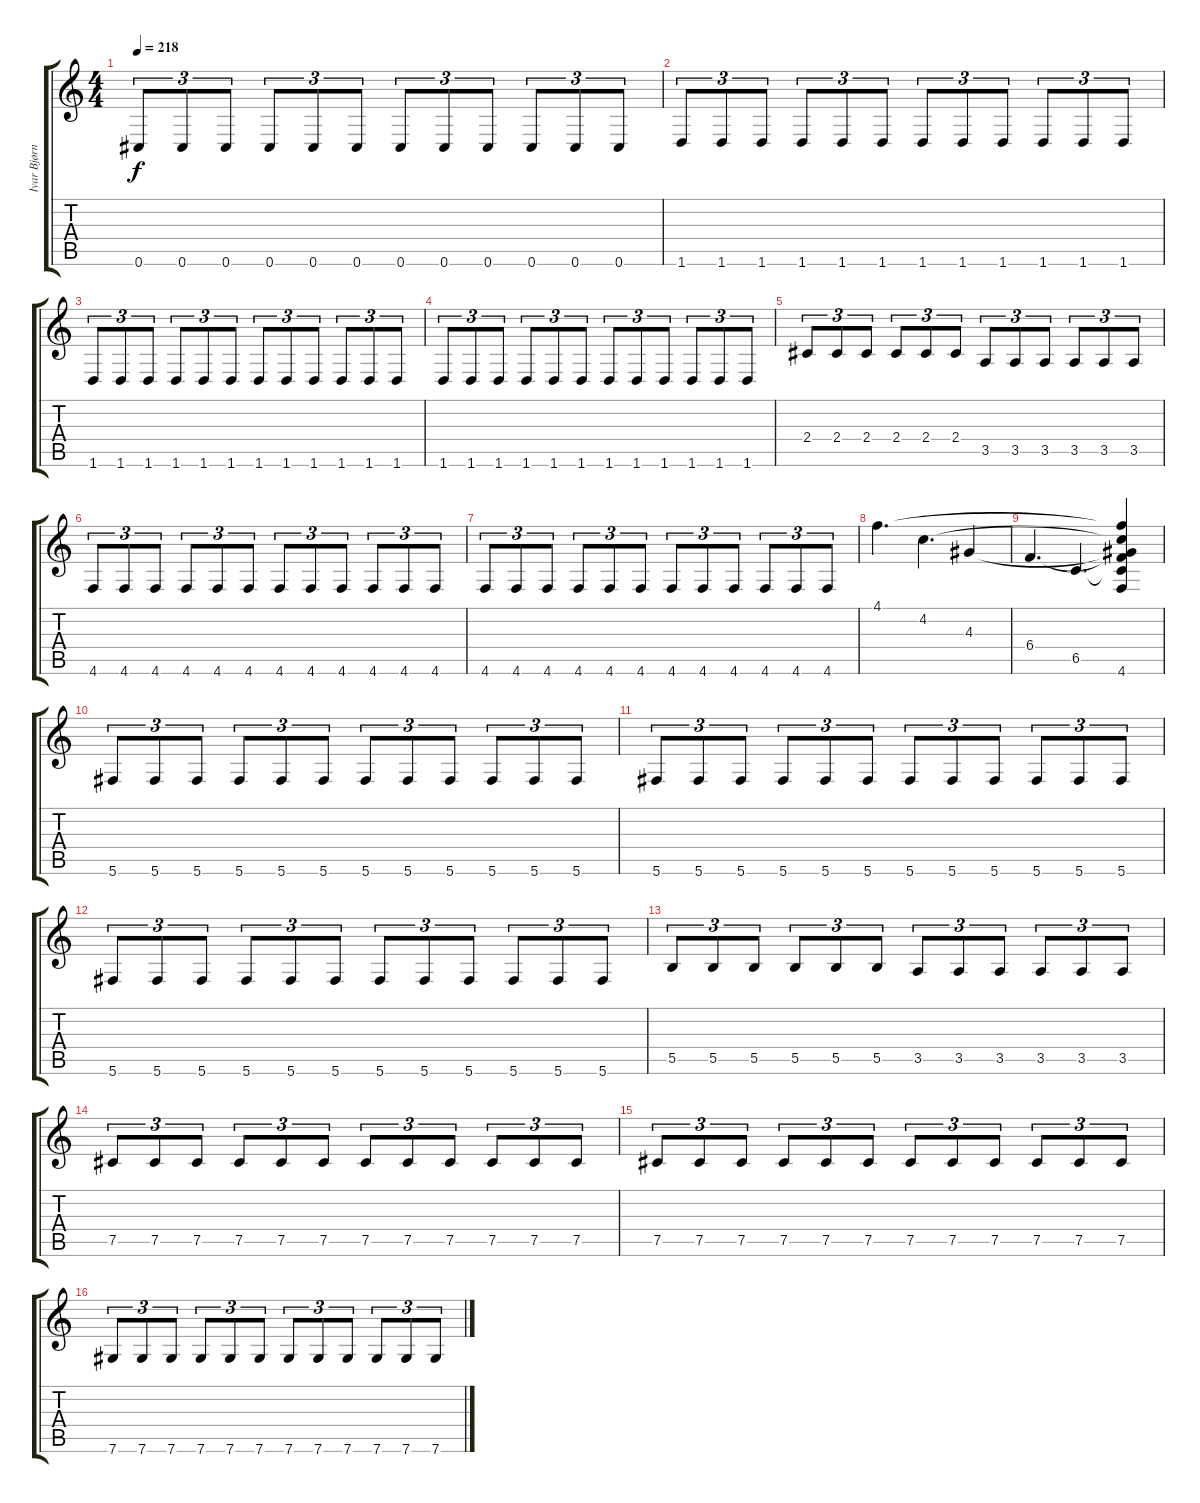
\track ("Ivar Bjørnson" "Ivar Bjørn") {instrument distortionguitar}
\staff {score tabs}
\tuning (Db4 Ab3 E3 B2 Gb2 Db2) {hide}
\ts (4 4)
\tempo 218
\clef g2
\ks c
0.6.8{tu (3 2) dy f} 0.6.8{tu (3 2)} 0.6.8{tu (3 2)} 0.6.8{tu (3 2)} 0.6.8{tu (3 2)} 0.6.8{tu (3 2)} 0.6.8{tu (3 2)} 0.6.8{tu (3 2)} 0.6.8{tu (3 2)} 0.6.8{tu (3 2)} 0.6.8{tu (3 2)} 0.6.8{tu (3 2)} |
1.6.8{tu (3 2)} 1.6.8{tu (3 2)} 1.6.8{tu (3 2)} 1.6.8{tu (3 2)} 1.6.8{tu (3 2)} 1.6.8{tu (3 2)} 1.6.8{tu (3 2)} 1.6.8{tu (3 2)} 1.6.8{tu (3 2)} 1.6.8{tu (3 2)} 1.6.8{tu (3 2)} 1.6.8{tu (3 2)} |
1.6.8{tu (3 2)} 1.6.8{tu (3 2)} 1.6.8{tu (3 2)} 1.6.8{tu (3 2)} 1.6.8{tu (3 2)} 1.6.8{tu (3 2)} 1.6.8{tu (3 2)} 1.6.8{tu (3 2)} 1.6.8{tu (3 2)} 1.6.8{tu (3 2)} 1.6.8{tu (3 2)} 1.6.8{tu (3 2)} |
1.6.8{tu (3 2)} 1.6.8{tu (3 2)} 1.6.8{tu (3 2)} 1.6.8{tu (3 2)} 1.6.8{tu (3 2)} 1.6.8{tu (3 2)} 1.6.8{tu (3 2)} 1.6.8{tu (3 2)} 1.6.8{tu (3 2)} 1.6.8{tu (3 2)} 1.6.8{tu (3 2)} 1.6.8{tu (3 2)} |
2.4.8{tu (3 2)} 2.4.8{tu (3 2)} 2.4.8{tu (3 2)} 2.4.8{tu (3 2)} 2.4.8{tu (3 2)} 2.4.8{tu (3 2)} 3.5.8{tu (3 2)} 3.5.8{tu (3 2)} 3.5.8{tu (3 2)} 3.5.8{tu (3 2)} 3.5.8{tu (3 2)} 3.5.8{tu (3 2)} |
4.6.8{tu (3 2)} 4.6.8{tu (3 2)} 4.6.8{tu (3 2)} 4.6.8{tu (3 2)} 4.6.8{tu (3 2)} 4.6.8{tu (3 2)} 4.6.8{tu (3 2)} 4.6.8{tu (3 2)} 4.6.8{tu (3 2)} 4.6.8{tu (3 2)} 4.6.8{tu (3 2)} 4.6.8{tu (3 2)} |
4.6.8{tu (3 2)} 4.6.8{tu (3 2)} 4.6.8{tu (3 2)} 4.6.8{tu (3 2)} 4.6.8{tu (3 2)} 4.6.8{tu (3 2)} 4.6.8{tu (3 2)} 4.6.8{tu (3 2)} 4.6.8{tu (3 2)} 4.6.8{tu (3 2)} 4.6.8{tu (3 2)} 4.6.8{tu (3 2)} |
4.1.4{d} 4.2.4{d} 4.3.4 |
6.4.4{d} 6.5.4{d} (4.1{t} 4.2{t} 4.3{t} 6.4{t} 6.5{t} 4.6).4 |
5.6.8{tu (3 2)} 5.6.8{tu (3 2)} 5.6.8{tu (3 2)} 5.6.8{tu (3 2)} 5.6.8{tu (3 2)} 5.6.8{tu (3 2)} 5.6.8{tu (3 2)} 5.6.8{tu (3 2)} 5.6.8{tu (3 2)} 5.6.8{tu (3 2)} 5.6.8{tu (3 2)} 5.6.8{tu (3 2)} |
5.6.8{tu (3 2)} 5.6.8{tu (3 2)} 5.6.8{tu (3 2)} 5.6.8{tu (3 2)} 5.6.8{tu (3 2)} 5.6.8{tu (3 2)} 5.6.8{tu (3 2)} 5.6.8{tu (3 2)} 5.6.8{tu (3 2)} 5.6.8{tu (3 2)} 5.6.8{tu (3 2)} 5.6.8{tu (3 2)} |
5.6.8{tu (3 2)} 5.6.8{tu (3 2)} 5.6.8{tu (3 2)} 5.6.8{tu (3 2)} 5.6.8{tu (3 2)} 5.6.8{tu (3 2)} 5.6.8{tu (3 2)} 5.6.8{tu (3 2)} 5.6.8{tu (3 2)} 5.6.8{tu (3 2)} 5.6.8{tu (3 2)} 5.6.8{tu (3 2)} |
5.5.8{tu (3 2)} 5.5.8{tu (3 2)} 5.5.8{tu (3 2)} 5.5.8{tu (3 2)} 5.5.8{tu (3 2)} 5.5.8{tu (3 2)} 3.5.8{tu (3 2)} 3.5.8{tu (3 2)} 3.5.8{tu (3 2)} 3.5.8{tu (3 2)} 3.5.8{tu (3 2)} 3.5.8{tu (3 2)} |
7.5.8{tu (3 2)} 7.5.8{tu (3 2)} 7.5.8{tu (3 2)} 7.5.8{tu (3 2)} 7.5.8{tu (3 2)} 7.5.8{tu (3 2)} 7.5.8{tu (3 2)} 7.5.8{tu (3 2)} 7.5.8{tu (3 2)} 7.5.8{tu (3 2)} 7.5.8{tu (3 2)} 7.5.8{tu (3 2)} |
7.5.8{tu (3 2)} 7.5.8{tu (3 2)} 7.5.8{tu (3 2)} 7.5.8{tu (3 2)} 7.5.8{tu (3 2)} 7.5.8{tu (3 2)} 7.5.8{tu (3 2)} 7.5.8{tu (3 2)} 7.5.8{tu (3 2)} 7.5.8{tu (3 2)} 7.5.8{tu (3 2)} 7.5.8{tu (3 2)} |
7.6.8{tu (3 2)} 7.6.8{tu (3 2)} 7.6.8{tu (3 2)} 7.6.8{tu (3 2)} 7.6.8{tu (3 2)} 7.6.8{tu (3 2)} 7.6.8{tu (3 2)} 7.6.8{tu (3 2)} 7.6.8{tu (3 2)} 7.6.8{tu (3 2)} 7.6.8{tu (3 2)} 7.6.8{tu (3 2)}
